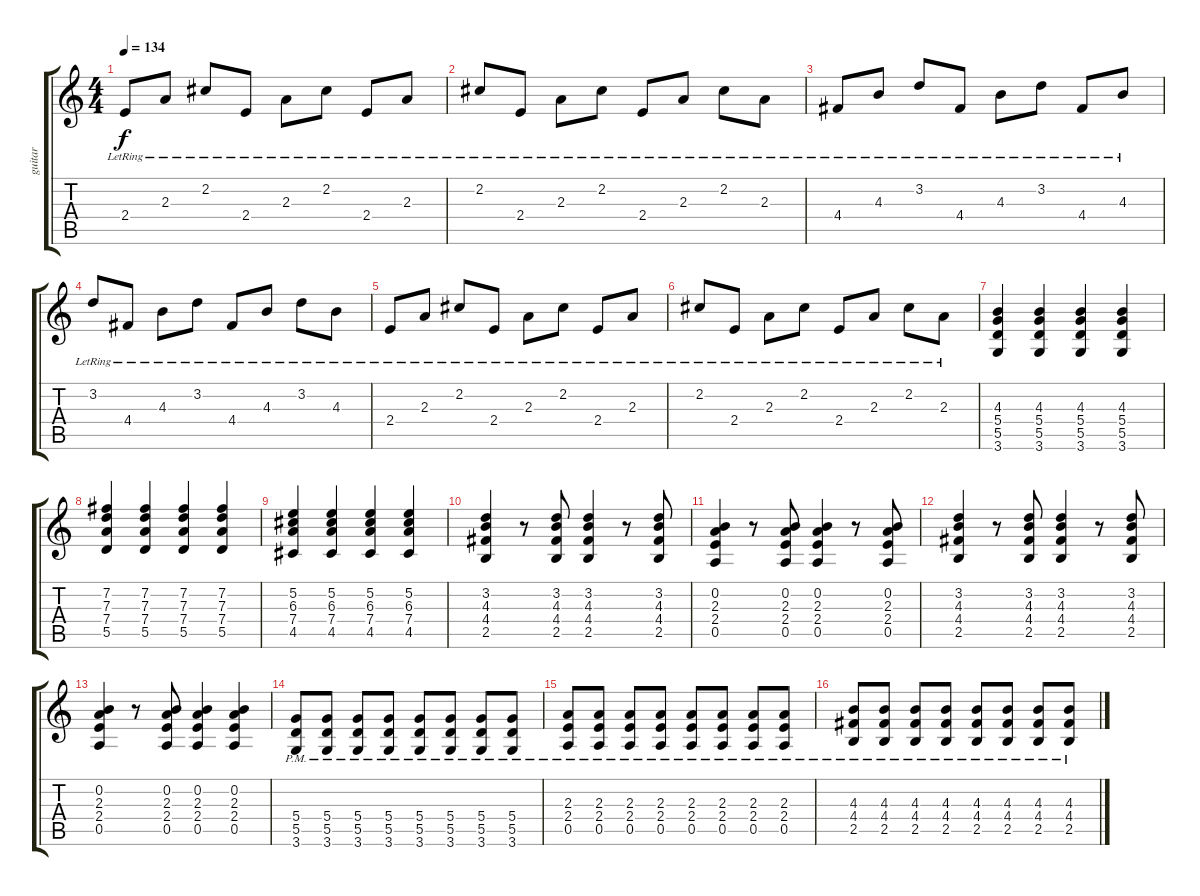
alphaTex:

\track ("guitar" "guitar") {instrument electricguitarclean}
\staff {score tabs}
\tuning (E4 B3 G3 D3 A2 E2) {hide}
\ts (4 4)
\tempo 134
\clef g2
\ks c
2.4{lr}.8{dy f} 2.3{lr}.8 2.2{lr}.8 2.4{lr}.8 2.3{lr}.8 2.2{lr}.8 2.4{lr}.8 2.3{lr}.8 |
2.2{lr}.8 2.4{lr}.8 2.3{lr}.8 2.2{lr}.8 2.4{lr}.8 2.3{lr}.8 2.2{lr}.8 2.3{lr}.8 |
4.4{lr}.8 4.3{lr}.8 3.2{lr}.8 4.4{lr}.8 4.3{lr}.8 3.2{lr}.8 4.4{lr}.8 4.3{lr}.8 |
3.2{lr}.8 4.4{lr}.8 4.3{lr}.8 3.2{lr}.8 4.4{lr}.8 4.3{lr}.8 3.2{lr}.8 4.3{lr}.8 |
2.4{lr}.8 2.3{lr}.8 2.2{lr}.8 2.4{lr}.8 2.3{lr}.8 2.2{lr}.8 2.4{lr}.8 2.3{lr}.8 |
2.2{lr}.8 2.4{lr}.8 2.3{lr}.8 2.2{lr}.8 2.4{lr}.8 2.3{lr}.8 2.2{lr}.8 2.3{lr}.8 |
(4.3 5.4 5.5 3.6).4 (4.3 5.4 5.5 3.6).4 (4.3 5.4 5.5 3.6).4 (4.3 5.4 5.5 3.6).4 |
(7.2 7.3 7.4 5.5).4 (7.2 7.3 7.4 5.5).4 (7.2 7.3 7.4 5.5).4 (7.2 7.3 7.4 5.5).4 |
(5.2 6.3 7.4 4.5).4 (5.2 6.3 7.4 4.5).4 (5.2 6.3 7.4 4.5).4 (5.2 6.3 7.4 4.5).4 |
(3.2 4.3 4.4 2.5).4 r.8 (3.2 4.3 4.4 2.5).8 (3.2 4.3 4.4 2.5).4 r.8 (3.2 4.3 4.4 2.5).8 |
(0.2 2.3 2.4 0.5).4 r.8 (0.2 2.3 2.4 0.5).8 (0.2 2.3 2.4 0.5).4 r.8 (0.2 2.3 2.4 0.5).8 |
(3.2 4.3 4.4 2.5).4 r.8 (3.2 4.3 4.4 2.5).8 (3.2 4.3 4.4 2.5).4 r.8 (3.2 4.3 4.4 2.5).8 |
(0.2 2.3 2.4 0.5).4 r.8 (0.2 2.3 2.4 0.5).8 (0.2 2.3 2.4 0.5).4 (0.2 2.3 2.4 0.5).4 |
(5.4{pm} 5.5{pm} 3.6{pm}).8 (5.4{pm} 5.5{pm} 3.6{pm}).8 (5.4{pm} 5.5{pm} 3.6{pm}).8 (5.4{pm} 5.5{pm} 3.6{pm}).8 (5.4{pm} 5.5{pm} 3.6{pm}).8 (5.4{pm} 5.5{pm} 3.6{pm}).8 (5.4{pm} 5.5{pm} 3.6{pm}).8 (5.4{pm} 5.5{pm} 3.6{pm}).8 |
(2.3 2.4{pm} 0.5{pm}).8 (2.3 2.4{pm} 0.5{pm}).8 (2.3 2.4{pm} 0.5{pm}).8 (2.3 2.4{pm} 0.5{pm}).8 (2.3 2.4{pm} 0.5{pm}).8 (2.3 2.4{pm} 0.5{pm}).8 (2.3 2.4{pm} 0.5{pm}).8 (2.3 2.4{pm} 0.5{pm}).8 |
(4.3 4.4{pm} 2.5{pm}).8 (4.3 4.4{pm} 2.5{pm}).8 (4.3 4.4{pm} 2.5{pm}).8 (4.3 4.4{pm} 2.5{pm}).8 (4.3 4.4{pm} 2.5{pm}).8 (4.3 4.4{pm} 2.5{pm}).8 (4.3 4.4{pm} 2.5{pm}).8 (4.3 4.4{pm} 2.5{pm}).8
